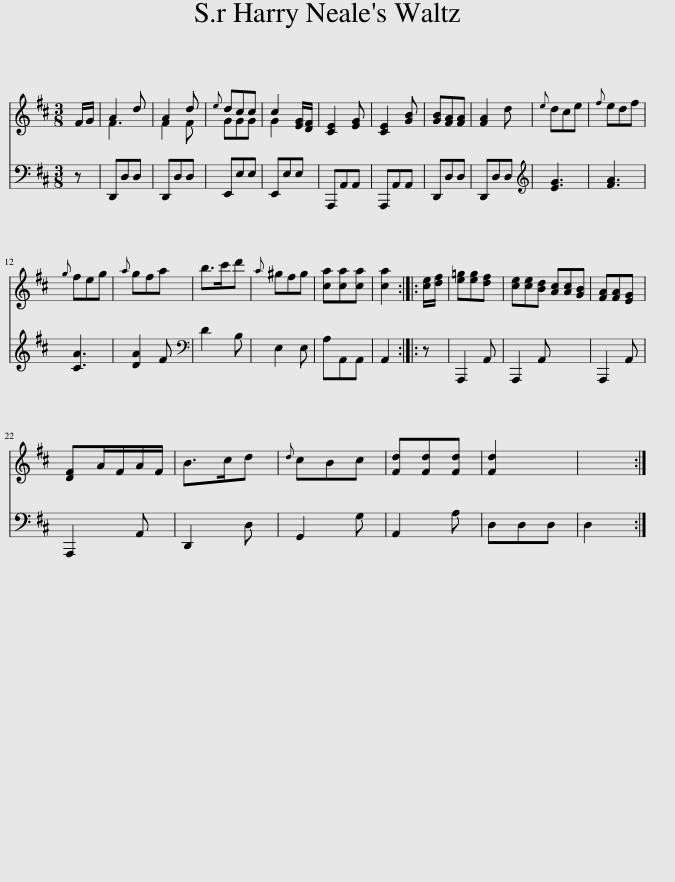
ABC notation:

X:1
%%score ( 1 2 ) 3
L:1/8
M:3/8
I:linebreak $
K:D
V:1 treble
V:2 treble
V:3 bass
V:1
 F/G/ | A2 d | A2 d |{e} dcc | c2 [EG]/[DF]/ | %5
 [CE]2 [EG] | [CE]2 [GB] | [GB][FA][FA] | [FA]2 d |{e} dce | %10
{f} edf |${g} feg |{a} gfa | b>c'd' |{a} ^gfg | %15
 [ca][ca][ca] | [ca]2 :: [ce]/[df]/ | [e=g][eg][df] | [ce][ce][Bd] [Ac][Ac][GB] | %20
 [FA][FA][EG] |$ [DF]A/F/A/F/ | B>cd |{d} cBc | [Fd][Fd][Fd] | %25
 [Fd]2 x | x2 :| %27
V:2
 x | F3 | F2 F | GGG | G2 x | %5
 x3 | x3 | x3 | x3 | x3 | %10
 x3 |$ x3 | x3 | x3 | x3 | %15
 x3 | x2 :: x | x3 | x6 | %20
 x3 |$ x3 | x3 | x3 | x3 | %25
 x3 | x2 :| %27
V:3
 z | D,,D,D, | D,,D,D, | E,,E,E, | E,,E,E, | %5
 A,,,A,,A,, | A,,,A,,A,, | D,,D,D, | D,,D,D, |[K:treble] [EG]3 | %10
 [FA]3 |$ [CA]3 | [DA]2 F |[K:bass] D2 B, | E,2 E, | %15
 A,A,,A,, | A,,2 :: z | A,,,2 A,, | A,,,2 A,, x3 | %20
 A,,,2 A,, |$ A,,,2 A,, | D,,2 D, | G,,2 G, | A,,2 A, | %25
 D,D,D, | D,2 :| %27
